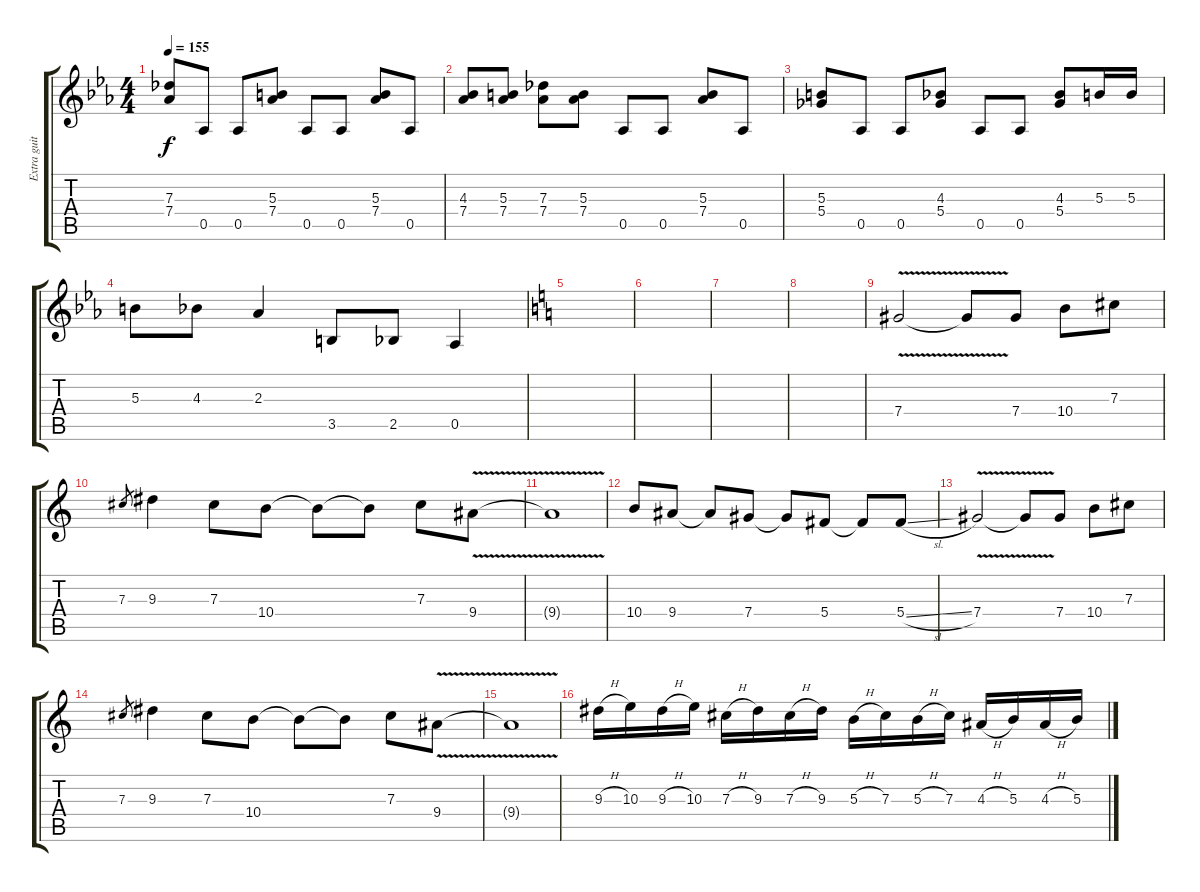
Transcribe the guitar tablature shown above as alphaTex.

\track ("Extra guitar/Cordle solo" "Extra guit") {instrument overdrivenguitar}
\staff {score tabs}
\tuning (Eb4 Bb3 Gb3 Db3 Ab2 Eb2) {hide}
\ts (4 4)
\tempo 155
\clef g2
\ks cminor
(7.3 7.4).8{dy f} 0.5.8 0.5.8 (5.3 7.4).8 0.5.8 0.5.8 (5.3 7.4).8 0.5.8 |
(4.3 7.4).8 (5.3 7.4).8 (7.3 7.4).8 (5.3 7.4).8 0.5.8 0.5.8 (5.3 7.4).8 0.5.8 |
(5.3 5.4).8 0.5.8 0.5.8 (4.3 5.4).8 0.5.8 0.5.8 (4.3 5.4).8 5.3.16 5.3.16 |
5.3.8 4.3.8 2.3.4 3.5.8 2.5.8 0.5.4 |
\ks c
|
|
|
|
7.4{v}.2 7.4{t}.8 7.4.8 10.4.8 7.3.8 |
7.3.8{gr} 9.3.4 7.3.8 10.4.8 10.4{t}.8 10.4{t}.8 7.3.8 9.4{v}.8 |
9.4{t}.1 |
10.4.8 9.4.8 9.4{t}.8 7.4.8 7.4{t}.8 5.4.8 5.4{t}.8 5.4{sl}.8 |
7.4{v}.2 7.4{t}.8 7.4.8 10.4.8 7.3.8 |
7.3.8{gr} 9.3.4 7.3.8 10.4.8 10.4{t}.8 10.4{t}.8 7.3.8 9.4{v}.8 |
9.4{t}.1 |
9.3{h}.16 10.3.16 9.3{h}.16 10.3.16 7.3{h}.16 9.3.16 7.3{h}.16 9.3.16 5.3{h}.16 7.3.16 5.3{h}.16 7.3.16 4.3{h}.16 5.3.16 4.3{h}.16 5.3.16
